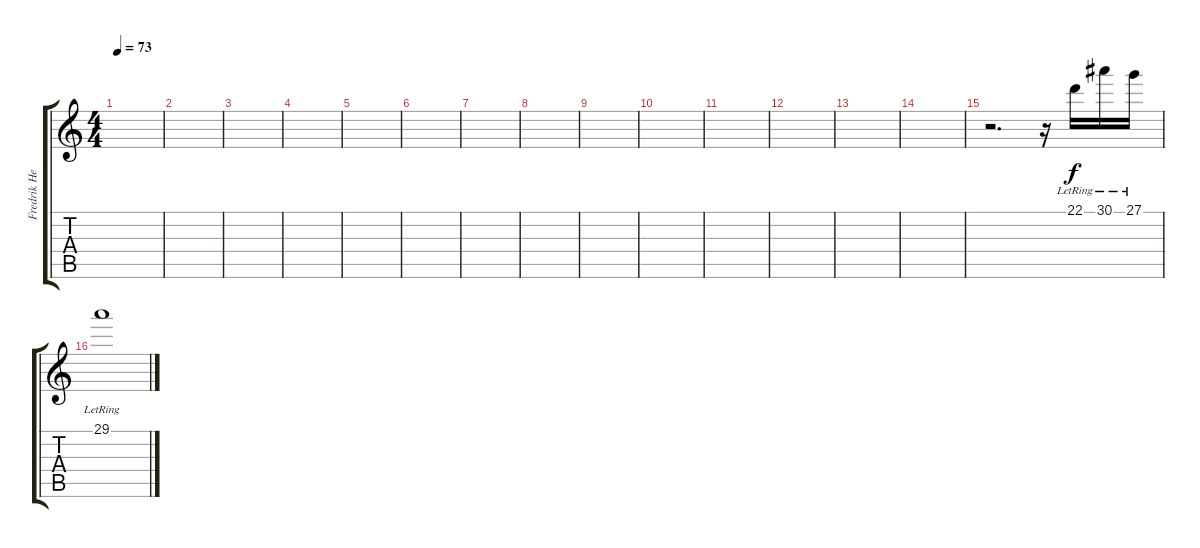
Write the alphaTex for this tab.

\track ("Fredrik Hermansson" "Fredrik He") {instrument brightacousticpiano}
\staff {score tabs}
\tuning (E4 B3 G3 D3 A2 E2) {hide}
\ts (4 4)
\tempo 73
\clef g2
\ks c
|
|
|
|
|
|
|
|
|
|
|
|
|
|
r.2{d} r.16 22.1{lr}.16 30.1{lr}.16 27.1{lr}.16 |
29.1{lr}.1
